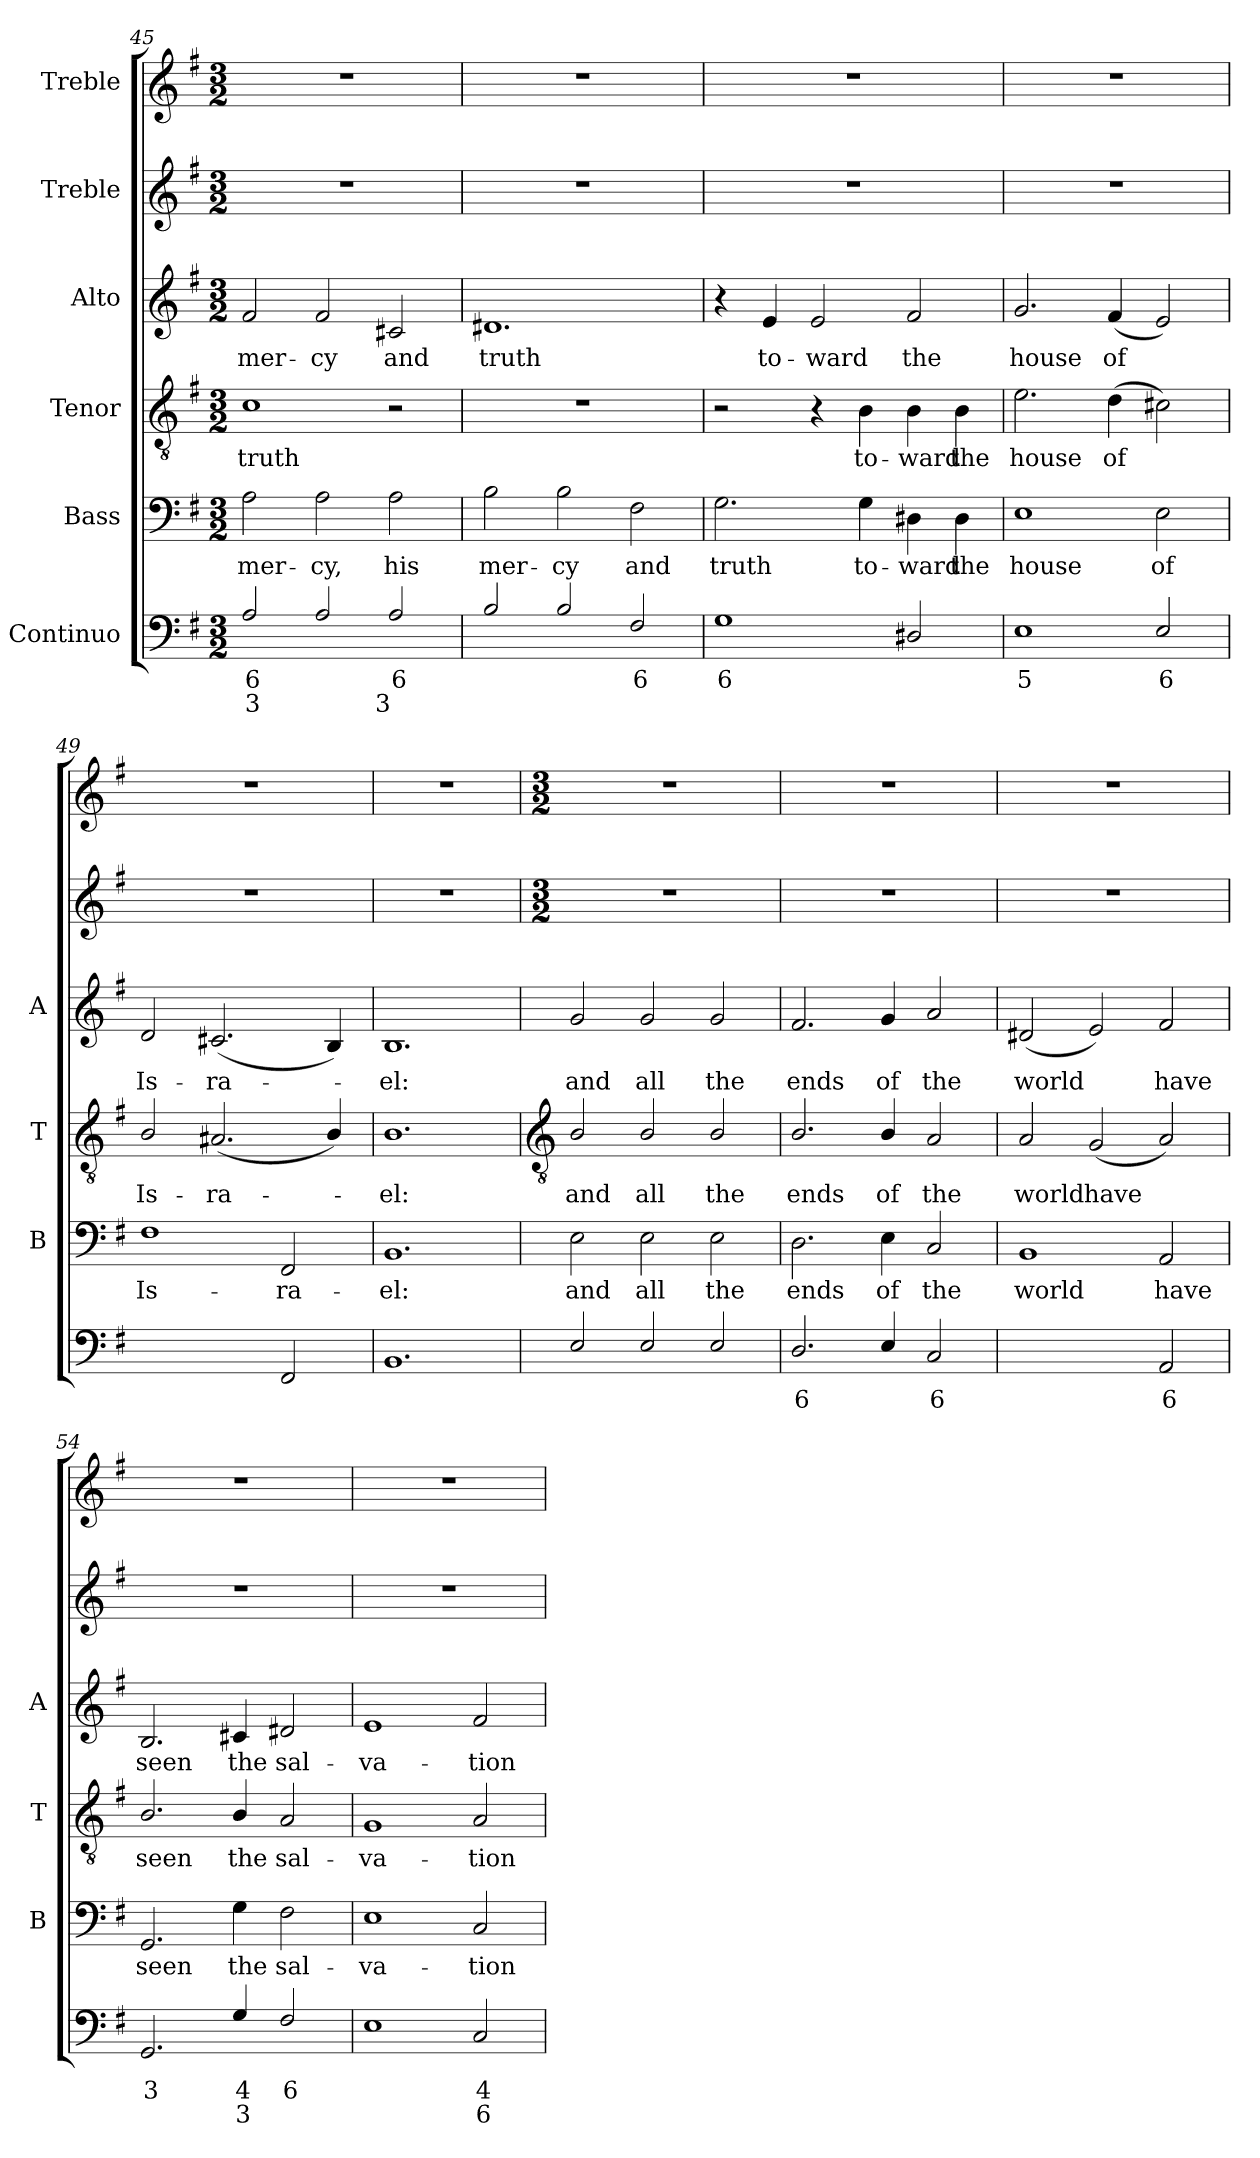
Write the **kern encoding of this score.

**kern	**text	**text	**kern	**text	**kern	**text	**kern	**text	**kern	**kern
*part6	*part6	*part6	*part5	*part5	*part4	*part4	*part3	*part3	*part2	*part1
*staff6	*staff6	*staff6	*staff5	*staff5	*staff4	*staff4	*staff3	*staff3	*staff2	*staff1
*I"Continuo	*	*	*I"Bass	*	*I"Tenor	*	*I"Alto	*	*I"Treble	*I"Treble
*	*	*	*I'B	*	*I'T	*	*I'A	*	*	*
*clefF4	*	*	*clefF4	*	*clefGv2	*	*clefG2	*	*clefG2	*clefG2
*k[f#]	*	*	*k[f#]	*	*k[f#]	*	*k[f#]	*	*k[f#]	*k[f#]
*G:	*	*	*G:	*	*G:	*	*G:	*	*G:	*G:
*M3/2	*	*	*M3/2	*	*M3/2	*	*M3/2	*	*M3/2	*M3/2
=45	=45	=45	=45	=45	=45	=45	=45	=45	=45	=45
*^	*	*	*	*	*	*	*	*	*	*
!	!LO:N:vis=1	!LO:LY:b	!LO:LY:b	!	!LO:LY:b	!	!LO:LY:b	!	!LO:LY:b	!	!
2A	1.ryy	6	3	2A	mer-	1c	truth	2f#	mer-	1.r	1.r
!	!	!	!	!	!LO:LY:b	!	!	!	!LO:LY:b	!	!
2A	.	.	.	2A	-cy,	.	.	2f#	-cy	.	.
!	!	!LO:LY:b	!LO:LY:b	!	!LO:LY:b	!	!	!	!LO:LY:b	!	!
2A	.	6	3	2A	his	2r	.	2c#X	and	.	.
=46	=46	=46	=46	=46	=46	=46	=46	=46	=46	=46	=46
!	!LO:N:vis=1	!	!	!	!LO:LY:b	!LO:N:vis=1	!	!	!LO:LY:b	!	!
2B	1.ryy	.	.	2B	mer-	1.r	.	1.d#X	truth	1.r	1.r
!	!	!	!	!	!LO:LY:b	!	!	!	!	!	!
2B	.	.	.	2B	-cy	.	.	.	.	.	.
!	!	!LO:LY:b	!	!	!LO:LY:b	!	!	!	!	!	!
2F#	.	6	.	2F#	and	.	.	.	.	.	.
=47	=47	=47	=47	=47	=47	=47	=47	=47	=47	=47	=47
!	!LO:N:vis=1	!LO:LY:b	!	!	!LO:LY:b	!	!	!	!	!	!
1G	1.ryy	6	.	2.G	truth	2r	.	4r	.	1.r	1.r
!	!	!	!	!	!	!	!	!	!LO:LY:b	!	!
.	.	.	.	.	.	.	.	4e	to-	.	.
!	!	!	!	!	!	!	!	!	!LO:LY:b	!	!
.	.	.	.	.	.	4r	.	2e	-ward	.	.
!	!	!	!	!	!LO:LY:b	!	!LO:LY:b	!	!	!	!
.	.	.	.	4G	to-	4B	to-	.	.	.	.
!	!	!	!	!	!LO:LY:b	!	!LO:LY:b	!	!LO:LY:b	!	!
2D#X	.	.	.	4D#X	-ward	4B	-ward	2f#	the	.	.
!	!	!	!	!	!LO:LY:b	!	!LO:LY:b	!	!	!	!
.	.	.	.	4D#	the	4B	the	.	.	.	.
=48	=48	=48	=48	=48	=48	=48	=48	=48	=48	=48	=48
!	!LO:N:vis=1	!LO:LY:b	!	!	!LO:LY:b	!	!LO:LY:b	!	!LO:LY:b	!	!
1E	1.ryy	5	.	1E	house	2.e	house	2.g	house	1.r	1.r
!	!	!	!	!	!	!	!LO:LY:b	!	!LO:LY:b	!	!
.	.	.	.	.	.	(>4d	of	(<4f#	of	.	.
!	!	!LO:LY:b	!	!	!LO:LY:b	!	!	!	!	!	!
2E	.	6	.	2E	of	2c#X)	.	2e)	.	.	.
=49	=49	=49	=49	=49	=49	=49	=49	=49	=49	=49	=49
!	!LO:N:vis=1	!LO:LY:b	!LO:LY:b	!	!LO:LY:b	!	!LO:LY:b	!	!LO:LY:b	!	!
[2F#yy	1.ryy	6	4	1F#	Is-	2B/	Is-	2d	Is-	1.r	1.r
!	!	!LO:LY:b	!LO:LY:b	!	!	!	!LO:LY:b	!	!LO:LY:b	!	!
2F#yy]	.	5	3	.	.	(<2.A#X	-ra-	(<2.c#X	-ra-	.	.
!	!	!	!	!	!LO:LY:b	!	!	!	!	!	!
2FF#	.	.	.	2FF#	-ra-	.	.	.	.	.	.
.	.	.	.	.	.	4B/)	.	4B)	.	.	.
=50	=50	=50	=50	=50	=50	=50	=50	=50	=50	=50	=50
!	!LO:N:vis=1	!	!	!	!LO:LY:b	!	!LO:LY:b	!	!LO:LY:b	!	!
1.BB	1.ryy	.	.	1.BB	-el:	1.B	el:	1.B	el:	1.r	1.r
!!LO:LB:g=z
=51	=51	=51	=51	=51	=51	=51	=51	=51	=51	=51	=51
*	*	*	*	*	*	*clefGv2	*	*	*	*	*
*	*	*	*	*	*	*	*	*	*	*M3/2	*M3/2
!	!LO:N:vis=1	!	!	!	!LO:LY:b	!	!LO:LY:b	!	!LO:LY:b	!	!
2E	1.ryy	.	.	2E	and	2B/	and	2g	and	1.r	1.r
!	!	!	!	!	!LO:LY:b	!	!LO:LY:b	!	!LO:LY:b	!	!
2E	.	.	.	2E	all	2B/	all	2g	all	.	.
!	!	!	!	!	!LO:LY:b	!	!LO:LY:b	!	!LO:LY:b	!	!
2E	.	.	.	2E	the	2B/	the	2g	the	.	.
=52	=52	=52	=52	=52	=52	=52	=52	=52	=52	=52	=52
!	!LO:N:vis=1	!LO:LY:b	!	!	!LO:LY:b	!	!LO:LY:b	!	!LO:LY:b	!	!
2.D	1.ryy	6	.	2.D	ends	2.B/	ends	2.f#	ends	1.r	1.r
!	!	!	!	!	!LO:LY:b	!	!LO:LY:b	!	!LO:LY:b	!	!
4E	.	.	.	4E	of	4B/	of	4g	of	.	.
!	!	!LO:LY:b	!	!	!LO:LY:b	!	!LO:LY:b	!	!LO:LY:b	!	!
2C	.	6	.	2C	the	2A	the	2a	the	.	.
=53	=53	=53	=53	=53	=53	=53	=53	=53	=53	=53	=53
!	!LO:N:vis=1	!LO:LY:b	!LO:LY:b	!	!LO:LY:b	!	!LO:LY:b	!	!LO:LY:b	!	!
[2BByy	1.ryy	7	3	1BB	world	2A	world	(<2d#X	world	1.r	1.r
!	!	!LO:LY:b	!LO:LY:b	!	!	!	!LO:LY:b	!	!	!	!
2BByy]	.	6	4	.	.	(<2G	have	2e)	.	.	.
!	!	!LO:LY:b	!	!	!LO:LY:b	!	!	!	!LO:LY:b	!	!
2AA	.	6	.	2AA	have	2A)	.	2f#	have	.	.
=54	=54	=54	=54	=54	=54	=54	=54	=54	=54	=54	=54
!	!LO:N:vis=1	!LO:LY:b	!	!	!LO:LY:b	!	!LO:LY:b	!	!LO:LY:b	!	!
2.GG	1.ryy	3	.	2.GG	seen	2.B/	seen	2.B	seen	1.r	1.r
!	!	!LO:LY:b	!LO:LY:b	!	!LO:LY:b	!	!LO:LY:b	!	!LO:LY:b	!	!
4G	.	4	3	4G	the	4B/	the	4c#X	the	.	.
!	!	!LO:LY:b	!	!	!LO:LY:b	!	!LO:LY:b	!	!LO:LY:b	!	!
2F#	.	6	.	2F#	sal-	2A	sal-	2d#X	sal-	.	.
=55	=55	=55	=55	=55	=55	=55	=55	=55	=55	=55	=55
!	!LO:N:vis=1	!	!	!	!LO:LY:b	!	!LO:LY:b	!	!LO:LY:b	!	!
1E	1.ryy	.	.	1E	-va-	1G	-va-	1e	-va-	1.r	1.r
!	!	!LO:LY:b	!LO:LY:b	!	!LO:LY:b	!	!LO:LY:b	!	!LO:LY:b	!	!
2C	.	4	6	2C	-tion	2A	-tion	2f#	-tion	.	.
*v	*v	*	*	*	*	*	*	*	*	*	*
=	=	=	=	=	=	=	=	=	=	=
*-	*-	*-	*-	*-	*-	*-	*-	*-	*-	*-
